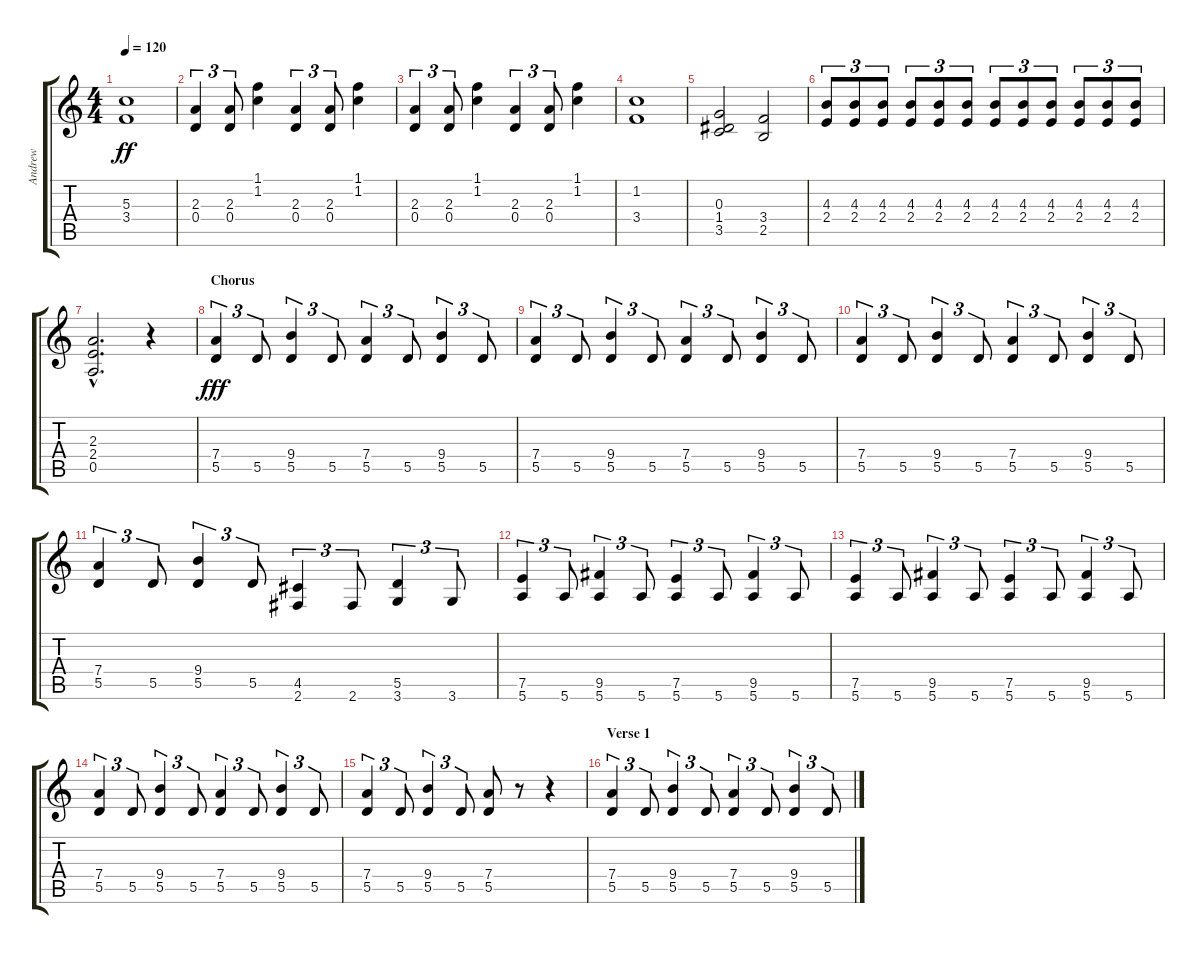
\track ("Andrew" "Andrew") {instrument overdrivenguitar}
\staff {score tabs}
\tuning (E4 B3 G3 D3 A2 E2) {hide}
\ts (4 4)
\tempo 120
\clef g2
\ks c
(5.3 3.4).1{dy ff} |
(2.3 0.4).4{tu (3 2)} (2.3 0.4).8{tu (3 2)} (1.1 1.2).4 (2.3 0.4).4{tu (3 2)} (2.3 0.4).8{tu (3 2)} (1.1 1.2).4 |
(2.3 0.4).4{tu (3 2)} (2.3 0.4).8{tu (3 2)} (1.1 1.2).4 (2.3 0.4).4{tu (3 2)} (2.3 0.4).8{tu (3 2)} (1.1 1.2).4 |
(1.2 3.4).1 |
(0.3 1.4 3.5).2 (3.4 2.5).2 |
(4.3 2.4).8{tu (3 2)} (4.3 2.4).8{tu (3 2)} (4.3 2.4).8{tu (3 2)} (4.3 2.4).8{tu (3 2)} (4.3 2.4).8{tu (3 2)} (4.3 2.4).8{tu (3 2)} (4.3 2.4).8{tu (3 2)} (4.3 2.4).8{tu (3 2)} (4.3 2.4).8{tu (3 2)} (4.3 2.4).8{tu (3 2)} (4.3 2.4).8{tu (3 2)} (4.3 2.4).8{tu (3 2)} |
(2.3{hac} 2.4{hac} 0.5{hac}).2{d} r.4 |
\section ("" "Chorus")
(7.4 5.5).4{tu (3 2) dy fff} 5.5.8{tu (3 2)} (9.4 5.5).4{tu (3 2)} 5.5.8{tu (3 2)} (7.4 5.5).4{tu (3 2)} 5.5.8{tu (3 2)} (9.4 5.5).4{tu (3 2)} 5.5.8{tu (3 2)} |
(7.4 5.5).4{tu (3 2)} 5.5.8{tu (3 2)} (9.4 5.5).4{tu (3 2)} 5.5.8{tu (3 2)} (7.4 5.5).4{tu (3 2)} 5.5.8{tu (3 2)} (9.4 5.5).4{tu (3 2)} 5.5.8{tu (3 2)} |
(7.4 5.5).4{tu (3 2)} 5.5.8{tu (3 2)} (9.4 5.5).4{tu (3 2)} 5.5.8{tu (3 2)} (7.4 5.5).4{tu (3 2)} 5.5.8{tu (3 2)} (9.4 5.5).4{tu (3 2)} 5.5.8{tu (3 2)} |
(7.4 5.5).4{tu (3 2)} 5.5.8{tu (3 2)} (9.4 5.5).4{tu (3 2)} 5.5.8{tu (3 2)} (4.5 2.6).4{tu (3 2)} 2.6.8{tu (3 2)} (5.5 3.6).4{tu (3 2)} 3.6.8{tu (3 2)} |
(7.5 5.6).4{tu (3 2)} 5.6.8{tu (3 2)} (9.5 5.6).4{tu (3 2)} 5.6.8{tu (3 2)} (7.5 5.6).4{tu (3 2)} 5.6.8{tu (3 2)} (9.5 5.6).4{tu (3 2)} 5.6.8{tu (3 2)} |
(7.5 5.6).4{tu (3 2)} 5.6.8{tu (3 2)} (9.5 5.6).4{tu (3 2)} 5.6.8{tu (3 2)} (7.5 5.6).4{tu (3 2)} 5.6.8{tu (3 2)} (9.5 5.6).4{tu (3 2)} 5.6.8{tu (3 2)} |
(7.4 5.5).4{tu (3 2)} 5.5.8{tu (3 2)} (9.4 5.5).4{tu (3 2)} 5.5.8{tu (3 2)} (7.4 5.5).4{tu (3 2)} 5.5.8{tu (3 2)} (9.4 5.5).4{tu (3 2)} 5.5.8{tu (3 2)} |
(7.4 5.5).4{tu (3 2)} 5.5.8{tu (3 2)} (9.4 5.5).4{tu (3 2)} 5.5.8{tu (3 2)} (7.4 5.5).8 r.8 r.4 |
\section ("" "Verse 1")
(7.4 5.5).4{tu (3 2)} 5.5.8{tu (3 2)} (9.4 5.5).4{tu (3 2)} 5.5.8{tu (3 2)} (7.4 5.5).4{tu (3 2)} 5.5.8{tu (3 2)} (9.4 5.5).4{tu (3 2)} 5.5.8{tu (3 2)}
